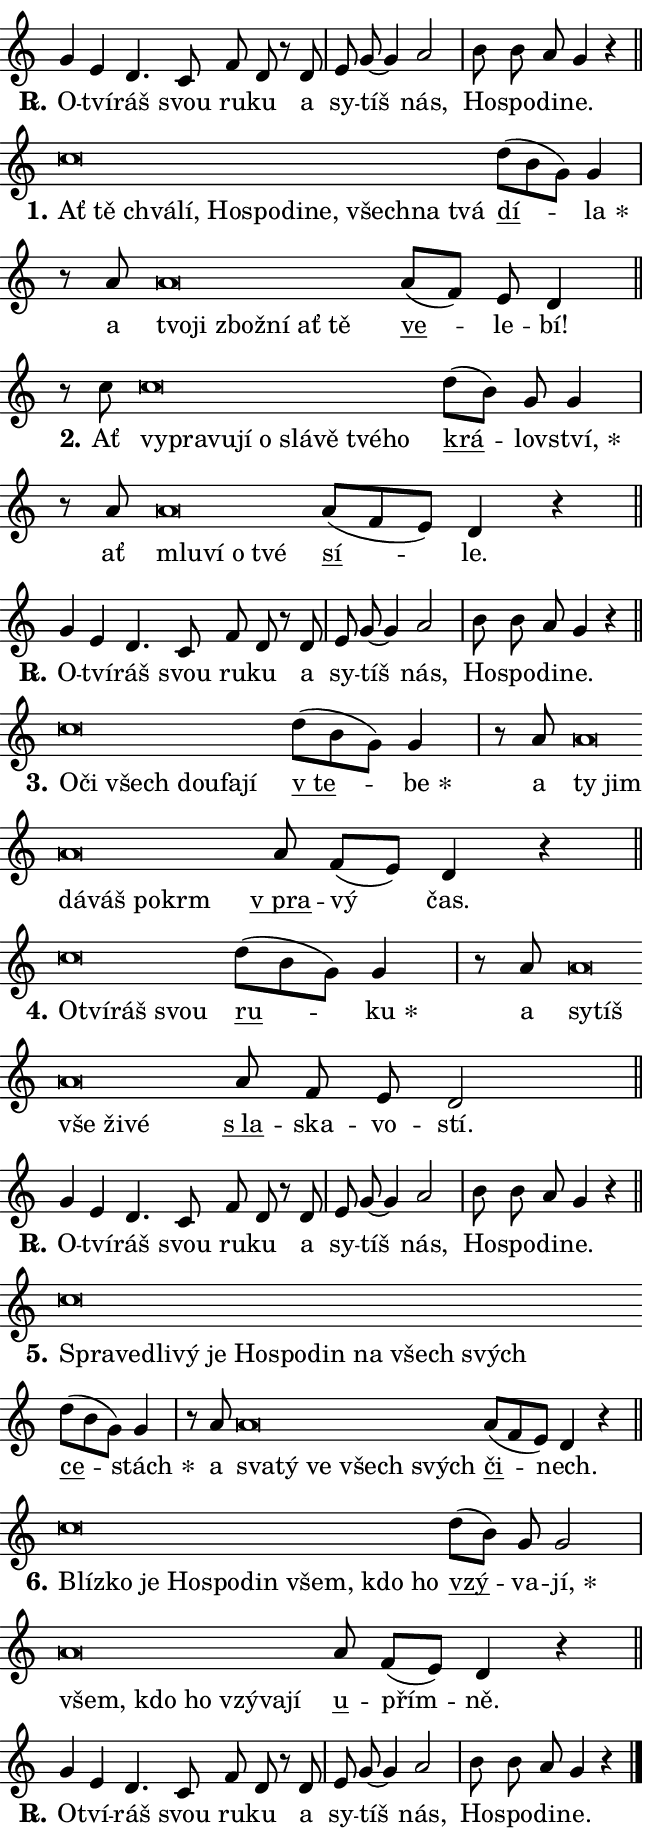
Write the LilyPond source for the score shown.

\version "2.24.0"
\header { tagline = "" }
\paper {
  indent = 0\cm
  top-margin = 0\cm
  right-margin = 0.13\cm % to fit lyric hyphens
  bottom-margin = 0\cm
  left-margin = 0\cm
  paper-width = 11\cm
  page-breaking = #ly:one-page-breaking
  system-system-spacing.basic-distance = #11
  score-system-spacing.basic-distance = #11
  ragged-last = ##f
}


%% Author: Thomas Morley
%% https://lists.gnu.org/archive/html/lilypond-user/2020-05/msg00002.html
#(define (line-position grob)
"Returns position of @var[grob} in current system:
   @code{'start}, if at first time-step
   @code{'end}, if at last time-step
   @code{'middle} otherwise
"
  (let* ((col (ly:item-get-column grob))
         (ln (ly:grob-object col 'left-neighbor))
         (rn (ly:grob-object col 'right-neighbor))
         (col-to-check-left (if (ly:grob? ln) ln col))
         (col-to-check-right (if (ly:grob? rn) rn col))
         (break-dir-left
           (and
             (ly:grob-property col-to-check-left 'non-musical #f)
             (ly:item-break-dir col-to-check-left)))
         (break-dir-right
           (and
             (ly:grob-property col-to-check-right 'non-musical #f)
             (ly:item-break-dir col-to-check-right))))
        (cond ((eqv? 1 break-dir-left) 'start)
              ((eqv? -1 break-dir-right) 'end)
              (else 'middle))))

#(define (tranparent-at-line-position vctor)
  (lambda (grob)
  "Relying on @code{line-position} select the relevant enry from @var{vctor}.
Used to determine transparency,"
    (case (line-position grob)
      ((end) (not (vector-ref vctor 0)))
      ((middle) (not (vector-ref vctor 1)))
      ((start) (not (vector-ref vctor 2))))))

noteHeadBreakVisibility =
#(define-music-function (break-visibility)(vector?)
"Makes @code{NoteHead}s transparent relying on @var{break-visibility}"
#{
  \override NoteHead.transparent =
    #(tranparent-at-line-position break-visibility)
#})

#(define delete-ledgers-for-transparent-note-heads
  (lambda (grob)
    "Reads whether a @code{NoteHead} is transparent.
If so this @code{NoteHead} is removed from @code{'note-heads} from
@var{grob}, which is supposed to be @code{LedgerLineSpanner}.
As a result ledgers are not printed for this @code{NoteHead}"
    (let* ((nhds-array (ly:grob-object grob 'note-heads))
           (nhds-list
             (if (ly:grob-array? nhds-array)
                 (ly:grob-array->list nhds-array)
                 '()))
           ;; Relies on the transparent-property being done before
           ;; Staff.LedgerLineSpanner.after-line-breaking is executed.
           ;; This is fragile ...
           (to-keep
             (remove
               (lambda (nhd)
                 (ly:grob-property nhd 'transparent #f))
               nhds-list)))
      ;; TODO find a better method to iterate over grob-arrays, similiar
      ;; to filter/remove etc for lists
      ;; For now rebuilt from scratch
      (set! (ly:grob-object grob 'note-heads)  '())
      (for-each
        (lambda (nhd)
          (ly:pointer-group-interface::add-grob grob 'note-heads nhd))
        to-keep))))

squashNotes = {
  \override NoteHead.X-extent = #'(-0.2 . 0.2)
  \override NoteHead.Y-extent = #'(-0.75 . 0)
  \override NoteHead.stencil =
    #(lambda (grob)
       (let ((pos (ly:grob-property grob 'staff-position)))
         (begin
           (if (< pos -7) (display "ERROR: Lower brevis then expected\n") (display ""))
           (if (<= pos -6) ly:text-interface::print ly:note-head::print))))
}
unSquashNotes = {
  \revert NoteHead.X-extent
  \revert NoteHead.Y-extent
  \revert NoteHead.stencil
}

hideNotes = \noteHeadBreakVisibility #begin-of-line-visible
unHideNotes = \noteHeadBreakVisibility #all-visible

% work-around for resetting accidentals
% https://lilypond.org/doc/v2.23/Documentation/notation/displaying-rhythms#unmetered-music
cadenzaMeasure = {
  \cadenzaOff
  \partial 1024 s1024
  \cadenzaOn
}

#(define-markup-command (accent layout props text) (markup?)
  "Underline accented syllable"
  (interpret-markup layout props
    #{\markup \override #'(offset . 4.3) \underline { #text }#}))

responsum = \markup \concat {
  "R" \hspace #-1.05 \path #0.1 #'((moveto 0 0.07) (lineto 0.9 0.8)) \hspace #0.05 "."
}

spaceSize = #0.6828661417322834 % exact space size for TeX Gyre Schola

\layout {
  \context {
    \Staff
    \remove "Time_signature_engraver"
    \override LedgerLineSpanner.after-line-breaking = #delete-ledgers-for-transparent-note-heads
  }
  \context {
    \Lyrics {
      \override LyricSpace.minimum-distance = \spaceSize
      \override LyricText.font-name = #"TeX Gyre Schola"
      \override LyricText.font-size = 1
      \override StanzaNumber.font-name = #"TeX Gyre Schola Bold"
      \override StanzaNumber.font-size = 1
    }
  }
  \context {
    \Score 
    \override NoteHead.text =
      #(lambda (grob) 
        (let ((pos (ly:grob-property grob 'staff-position)))
          #{\markup {
            \combine
              \halign #-0.55 \raise #(if (= pos -6) 0 0.5) \override #'(thickness . 2) \draw-line #'(3.2 . 0)
              \musicglyph "noteheads.sM1"
          }#}))
  }
}

% magnetic-lyrics.ily
%
%   written by
%     Jean Abou Samra <jean@abou-samra.fr>
%     Werner Lemberg <wl@gnu.org>
%
%   adapted by
%     Jiri Hon <jiri.hon@gmail.com>
%
% Version 2022-Apr-15

% https://www.mail-archive.com/lilypond-user@gnu.org/msg149350.html

#(define (Left_hyphen_pointer_engraver context)
   "Collect syllable-hyphen-syllable occurrences in lyrics and store
them in properties.  This engraver only looks to the left.  For
example, if the lyrics input is @code{foo -- bar}, it does the
following.

@itemize @bullet
@item
Set the @code{text} property of the @code{LyricHyphen} grob between
@q{foo} and @q{bar} to @code{foo}.

@item
Set the @code{left-hyphen} property of the @code{LyricText} grob with
text @q{foo} to the @code{LyricHyphen} grob between @q{foo} and
@q{bar}.
@end itemize

Use this auxiliary engraver in combination with the
@code{lyric-@/text::@/apply-@/magnetic-@/offset!} hook."
   (let ((hyphen #f)
         (text #f))
     (make-engraver
      (acknowledgers
       ((lyric-syllable-interface engraver grob source-engraver)
        (set! text grob)))
      (end-acknowledgers
       ((lyric-hyphen-interface engraver grob source-engraver)
        ;(when (not (grob::has-interface grob 'lyric-space-interface))
          (set! hyphen grob)));)
      ((stop-translation-timestep engraver)
       (when (and text hyphen)
         (ly:grob-set-object! text 'left-hyphen hyphen))
       (set! text #f)
       (set! hyphen #f)))))

#(define (lyric-text::apply-magnetic-offset! grob)
   "If the space between two syllables is less than the value in
property @code{LyricText@/.details@/.squash-threshold}, move the right
syllable to the left so that it gets concatenated with the left
syllable.

Use this function as a hook for
@code{LyricText@/.after-@/line-@/breaking} if the
@code{Left_@/hyphen_@/pointer_@/engraver} is active."
   (let ((hyphen (ly:grob-object grob 'left-hyphen #f)))
     (when hyphen
       (let ((left-text (ly:spanner-bound hyphen LEFT)))
         (when (grob::has-interface left-text 'lyric-syllable-interface)
           (let* ((common (ly:grob-common-refpoint grob left-text X))
                  (this-x-ext (ly:grob-extent grob common X))
                  (left-x-ext
                   (begin
                     ;; Trigger magnetism for left-text.
                     (ly:grob-property left-text 'after-line-breaking)
                     (ly:grob-extent left-text common X)))
                  ;; `delta` is the gap width between two syllables.
                  (delta (- (interval-start this-x-ext)
                            (interval-end left-x-ext)))
                  (details (ly:grob-property grob 'details))
                  (threshold (assoc-get 'squash-threshold details 0.2)))
             (when (< delta threshold)
               (let* (;; We have to manipulate the input text so that
                      ;; ligatures crossing syllable boundaries are not
                      ;; disabled.  For languages based on the Latin
                      ;; script this is essentially a beautification.
                      ;; However, for non-Western scripts it can be a
                      ;; necessity.
                      (lt (ly:grob-property left-text 'text))
                      (rt (ly:grob-property grob 'text))
                      (is-space (grob::has-interface hyphen 'lyric-space-interface))
                      (space (if is-space " " ""))
                      (extra-delta (if is-space spaceSize 0))
                      ;; Append new syllable.
                      (ltrt-space (if (and (string? lt) (string? rt))
                                (string-append lt space rt)
                                (make-concat-markup (list lt space rt))))
                      ;; Right-align `ltrt` to the right side.
                      (ltrt-space-markup (grob-interpret-markup
                               grob
                               (make-translate-markup
                                (cons (interval-length this-x-ext) 0)
                                (make-right-align-markup ltrt-space)))))
                 (begin
                   ;; Don't print `left-text`.
                   (ly:grob-set-property! left-text 'stencil #f)
                   ;; Set text and stencil (which holds all collected
                   ;; syllables so far) and shift it to the left.
                   (ly:grob-set-property! grob 'text ltrt-space)
                   (ly:grob-set-property! grob 'stencil ltrt-space-markup)
                   (ly:grob-translate-axis! grob (- (- delta extra-delta)) X))))))))))


#(define (lyric-hyphen::displace-bounds-first grob)
   ;; Make very sure this callback isn't triggered too early.
   (let ((left (ly:spanner-bound grob LEFT))
         (right (ly:spanner-bound grob RIGHT)))
     (ly:grob-property left 'after-line-breaking)
     (ly:grob-property right 'after-line-breaking)
     (ly:lyric-hyphen::print grob)))

squashThreshold = #0.4

\layout {
  \context {
    \Lyrics
    \consists #Left_hyphen_pointer_engraver
    \override LyricText.after-line-breaking =
      #lyric-text::apply-magnetic-offset!
    \override LyricHyphen.stencil = #lyric-hyphen::displace-bounds-first
    \override LyricText.details.squash-threshold = \squashThreshold
    \override LyricHyphen.minimum-distance = 0
    \override LyricHyphen.minimum-length = \squashThreshold
  }
}

squashText = \override LyricText.details.squash-threshold = 9999
unSquashText = \override LyricText.details.squash-threshold = \squashThreshold

leftText = \override LyricText.self-alignment-X = #LEFT
unLeftText = \revert LyricText.self-alignment-X

starOffset = #(lambda (grob) 
                (let ((x_offset (ly:self-alignment-interface::aligned-on-x-parent grob)))
                  (if (= x_offset 0) 0 (+ x_offset 1.2))))

star = #(define-music-function (syllable)(string?)
"Append star separator at the end of a syllable"
#{
  \once \override LyricText.X-offset = #starOffset
  \lyricmode { \markup {
    #syllable
    \override #'((font-name . "TeX Gyre Schola Bold")) \hspace #0.2 \lower #0.65 \larger "*"
  } }
#})

starAccent = #(define-music-function (syllable)(string?)
"Append star separator at the end of a syllable and make accent"
#{
  \once \override LyricText.X-offset = #starOffset
  \lyricmode { \markup {
    \accent #syllable
    \override #'((font-name . "TeX Gyre Schola Bold")) \hspace #0.2 \lower #0.65 \larger "*"
  } }
#})

breath = #(define-music-function (syllable)(string?)
"Append breathing indicator at the end of a syllable"
#{
  \lyricmode { \markup { #syllable "+" } }
#})

optionalBreath = #(define-music-function (syllable)(string?)
"Append optional breathing indicator at the end of a syllable"
#{
  \lyricmode { \markup { #syllable "(+)" } }
#})


\score {
    <<
        \new Voice = "melody" { \cadenzaOn \key c \major \relative { g'4 e d4. c8 f d r d \cadenzaMeasure \bar "|" e g~ g4 a2 \cadenzaMeasure \bar "|" b8 b a g4 r \cadenzaMeasure \bar "||" \break } }
        \new Lyrics \lyricsto "melody" { \lyricmode { \set stanza = \responsum
O -- tví -- ráš svou ru -- ku a sy -- tíš nás, Ho -- spo -- di -- ne. } }
    >>
    \layout {}
}

\score {
    <<
        \new Voice = "melody" { \cadenzaOn \key c \major \relative { \squashNotes c''\breve*1/16 \hideNotes \breve*1/16 \bar "" \breve*1/16 \bar "" \breve*1/16 \bar "" \breve*1/16 \bar "" \breve*1/16 \bar "" \breve*1/16 \bar "" \breve*1/16 \bar "" \breve*1/16 \bar "" \breve*1/16 \breve*1/16 \bar "" \unHideNotes \unSquashNotes \bar "" d8[( b g)] g4 \cadenzaMeasure \bar "|" r8 a8 \squashNotes a\breve*1/16 \hideNotes \breve*1/16 \bar "" \breve*1/16 \bar "" \breve*1/16 \bar "" \breve*1/16 \breve*1/16 \bar "" \unHideNotes \unSquashNotes \bar "" a8[( f)] e d4 \cadenzaMeasure \bar "||" \break } }
        \new Lyrics \lyricsto "melody" { \lyricmode { \set stanza = "1."
\leftText Ať \squashText tě chvá -- lí, Ho -- spo -- di -- ne, všech -- na tvá \unLeftText \unSquashText \markup \accent dí -- \star la a \leftText tvo -- \squashText ji zbož -- ní ať tě \unLeftText \unSquashText \markup \accent ve -- le -- bí! } }
    >>
    \layout {}
}

\score {
    <<
        \new Voice = "melody" { \cadenzaOn \key c \major \relative { r8 c''8 \squashNotes c\breve*1/16 \hideNotes \breve*1/16 \bar "" \breve*1/16 \bar "" \breve*1/16 \bar "" \breve*1/16 \bar "" \breve*1/16 \bar "" \breve*1/16 \bar "" \breve*1/16 \breve*1/16 \bar "" \unHideNotes \unSquashNotes \bar "" d8[( b)] g g4 \cadenzaMeasure \bar "|" r8 a8 \squashNotes a\breve*1/16 \hideNotes \breve*1/16 \bar "" \breve*1/16 \breve*1/16 \bar "" \unHideNotes \unSquashNotes \bar "" a8[( f e)] d4 r \cadenzaMeasure \bar "||" \break } }
        \new Lyrics \lyricsto "melody" { \lyricmode { \set stanza = "2."
Ať \leftText vy -- \squashText pra -- vu -- jí o slá -- vě tvé -- ho \unLeftText \unSquashText \markup \accent krá -- lov -- \star ství, ať \leftText mlu -- \squashText ví o tvé \unLeftText \unSquashText \markup \accent sí -- le. } }
    >>
    \layout {}
}

\score {
    <<
        \new Voice = "melody" { \cadenzaOn \key c \major \relative { g'4 e d4. c8 f d r d \cadenzaMeasure \bar "|" e g~ g4 a2 \cadenzaMeasure \bar "|" b8 b a g4 r \cadenzaMeasure \bar "||" \break } }
        \new Lyrics \lyricsto "melody" { \lyricmode { \set stanza = \responsum
O -- tví -- ráš svou ru -- ku a sy -- tíš nás, Ho -- spo -- di -- ne. } }
    >>
    \layout {}
}

\score {
    <<
        \new Voice = "melody" { \cadenzaOn \key c \major \relative { \squashNotes c''\breve*1/16 \hideNotes \breve*1/16 \bar "" \breve*1/16 \bar "" \breve*1/16 \bar "" \breve*1/16 \breve*1/16 \bar "" \unHideNotes \unSquashNotes \bar "" d8[( b g)] g4 \cadenzaMeasure \bar "|" r8 a8 \squashNotes a\breve*1/16 \hideNotes \breve*1/16 \bar "" \breve*1/16 \bar "" \breve*1/16 \bar "" \breve*1/16 \breve*1/16 \bar "" \unHideNotes \unSquashNotes \bar "" a8 f[( e)] d4 r \cadenzaMeasure \bar "||" \break } }
        \new Lyrics \lyricsto "melody" { \lyricmode { \set stanza = "3."
\leftText O -- \squashText či všech dou -- fa -- jí \unLeftText \unSquashText \markup \accent "v te" -- \star be a \leftText ty \squashText jim dá -- váš po -- krm \unLeftText \unSquashText \markup \accent "v pra" -- vý čas. } }
    >>
    \layout {}
}

\score {
    <<
        \new Voice = "melody" { \cadenzaOn \key c \major \relative { \squashNotes c''\breve*1/16 \hideNotes \breve*1/16 \bar "" \breve*1/16 \breve*1/16 \bar "" \unHideNotes \unSquashNotes \bar "" d8[( b g)] g4 \cadenzaMeasure \bar "|" r8 a8 \squashNotes a\breve*1/16 \hideNotes \breve*1/16 \bar "" \breve*1/16 \bar "" \breve*1/16 \breve*1/16 \bar "" \unHideNotes \unSquashNotes \bar "" a8 f e d2 \cadenzaMeasure \bar "||" \break } }
        \new Lyrics \lyricsto "melody" { \lyricmode { \set stanza = "4."
\leftText O -- \squashText tví -- ráš svou \unLeftText \unSquashText \markup \accent ru -- \star ku a \leftText sy -- \squashText tíš vše ži -- vé \unLeftText \unSquashText \markup \accent "s la" -- ska -- vo -- stí. } }
    >>
    \layout {}
}

\score {
    <<
        \new Voice = "melody" { \cadenzaOn \key c \major \relative { g'4 e d4. c8 f d r d \cadenzaMeasure \bar "|" e g~ g4 a2 \cadenzaMeasure \bar "|" b8 b a g4 r \cadenzaMeasure \bar "||" \break } }
        \new Lyrics \lyricsto "melody" { \lyricmode { \set stanza = \responsum
O -- tví -- ráš svou ru -- ku a sy -- tíš nás, Ho -- spo -- di -- ne. } }
    >>
    \layout {}
}

\score {
    <<
        \new Voice = "melody" { \cadenzaOn \key c \major \relative { \squashNotes c''\breve*1/16 \hideNotes \breve*1/16 \bar "" \breve*1/16 \bar "" \breve*1/16 \bar "" \breve*1/16 \bar "" \breve*1/16 \bar "" \breve*1/16 \bar "" \breve*1/16 \bar "" \breve*1/16 \bar "" \breve*1/16 \breve*1/16 \bar "" \unHideNotes \unSquashNotes \bar "" d8[( b g)] g4 \cadenzaMeasure \bar "|" r8 a8 \squashNotes a\breve*1/16 \hideNotes \breve*1/16 \bar "" \breve*1/16 \bar "" \breve*1/16 \breve*1/16 \bar "" \unHideNotes \unSquashNotes \bar "" a8[( f e)] d4 r \cadenzaMeasure \bar "||" \break } }
        \new Lyrics \lyricsto "melody" { \lyricmode { \set stanza = "5."
\leftText Spra -- \squashText ve -- dli -- vý je Ho -- spo -- din na všech svých \unLeftText \unSquashText \markup \accent ce -- \star stách a \leftText sva -- \squashText tý ve všech svých \unLeftText \unSquashText \markup \accent či -- nech. } }
    >>
    \layout {}
}

\score {
    <<
        \new Voice = "melody" { \cadenzaOn \key c \major \relative { \squashNotes c''\breve*1/16 \hideNotes \breve*1/16 \bar "" \breve*1/16 \bar "" \breve*1/16 \bar "" \breve*1/16 \bar "" \breve*1/16 \bar "" \breve*1/16 \bar "" \breve*1/16 \breve*1/16 \bar "" \unHideNotes \unSquashNotes \bar "" d8[( b)] g g2 \cadenzaMeasure \bar "|" \squashNotes a\breve*1/16 \hideNotes \breve*1/16 \bar "" \breve*1/16 \bar "" \breve*1/16 \bar "" \breve*1/16 \breve*1/16 \bar "" \unHideNotes \unSquashNotes \bar "" a8 f[( e)] d4 r \cadenzaMeasure \bar "||" \break } }
        \new Lyrics \lyricsto "melody" { \lyricmode { \set stanza = "6."
\leftText Blíz -- \squashText ko je Ho -- spo -- din všem, kdo ho \unLeftText \unSquashText \markup \accent vzý -- va -- \star jí, \leftText všem, \squashText kdo ho vzý -- va -- jí \unLeftText \unSquashText \markup \accent u -- přím -- ně. } }
    >>
    \layout {}
}

\score {
    <<
        \new Voice = "melody" { \cadenzaOn \key c \major \relative { g'4 e d4. c8 f d r d \cadenzaMeasure \bar "|" e g~ g4 a2 \cadenzaMeasure \bar "|" b8 b a g4 r \cadenzaMeasure \bar "||" \break } \bar "|." }
        \new Lyrics \lyricsto "melody" { \lyricmode { \set stanza = \responsum
O -- tví -- ráš svou ru -- ku a sy -- tíš nás, Ho -- spo -- di -- ne. } }
    >>
    \layout {}
}
